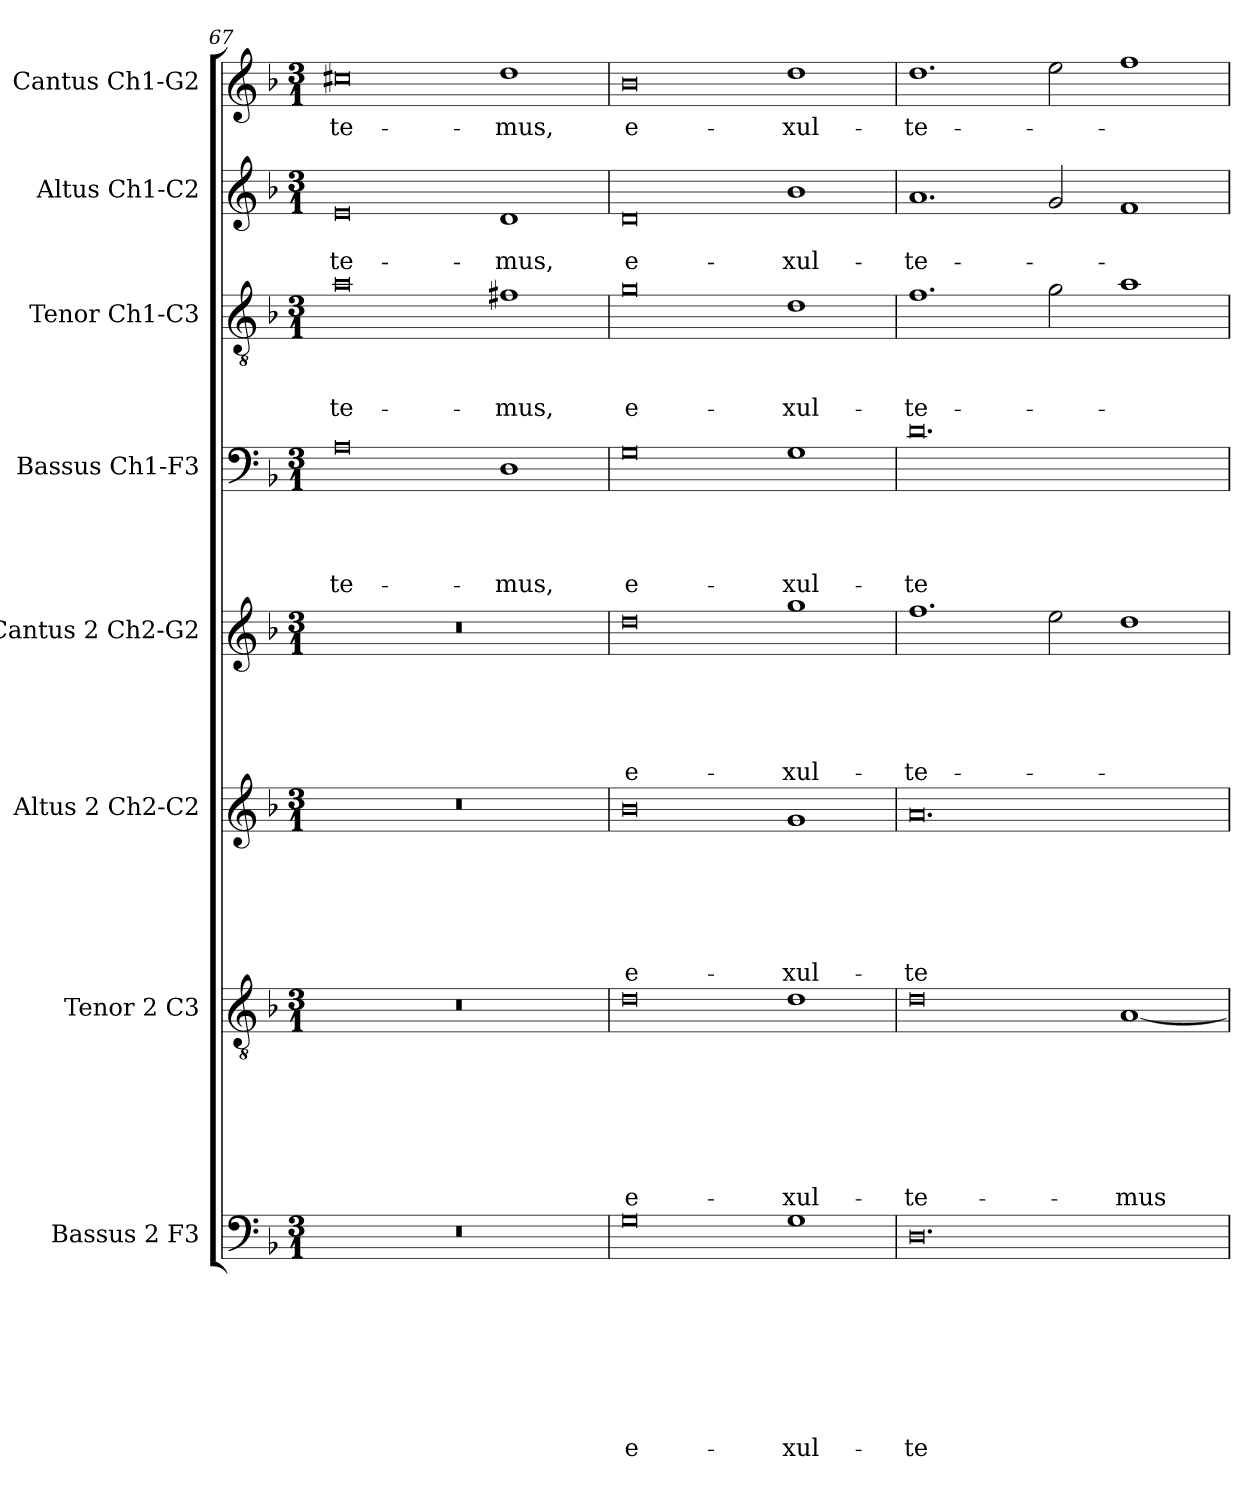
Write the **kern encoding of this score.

**kern	**text	**text	**text	**text	**text	**text	**text	**text	**kern	**text	**text	**text	**text	**text	**text	**text	**kern	**text	**text	**text	**text	**text	**text	**kern	**text	**text	**text	**text	**text	**kern	**text	**text	**text	**text	**kern	**text	**text	**text	**kern	**text	**text	**kern	**text
*part8	*part8	*part8	*part8	*part8	*part8	*part8	*part8	*part8	*part7	*part7	*part7	*part7	*part7	*part7	*part7	*part7	*part6	*part6	*part6	*part6	*part6	*part6	*part6	*part5	*part5	*part5	*part5	*part5	*part5	*part4	*part4	*part4	*part4	*part4	*part3	*part3	*part3	*part3	*part2	*part2	*part2	*part1	*part1
*staff8	*staff8	*staff8	*staff8	*staff8	*staff8	*staff8	*staff8	*staff8	*staff7	*staff7	*staff7	*staff7	*staff7	*staff7	*staff7	*staff7	*staff6	*staff6	*staff6	*staff6	*staff6	*staff6	*staff6	*staff5	*staff5	*staff5	*staff5	*staff5	*staff5	*staff4	*staff4	*staff4	*staff4	*staff4	*staff3	*staff3	*staff3	*staff3	*staff2	*staff2	*staff2	*staff1	*staff1
*I"Bassus 2 F3	*	*	*	*	*	*	*	*	*I"Tenor 2 C3	*	*	*	*	*	*	*	*I"Altus 2 Ch2-C2	*	*	*	*	*	*	*I"Cantus 2 Ch2-G2	*	*	*	*	*	*I"Bassus  Ch1-F3	*	*	*	*	*I"Tenor Ch1-C3	*	*	*	*I"Altus  Ch1-C2	*	*	*I"Cantus Ch1-G2	*
*I'B2	*	*	*	*	*	*	*	*	*I'T2	*	*	*	*	*	*	*	*I'A2	*	*	*	*	*	*	*I'C2	*	*	*	*	*	*I'B	*	*	*	*	*I'T	*	*	*	*I'A	*	*	*I'C	*
*clefF4	*	*	*	*	*	*	*	*	*clefGv2	*	*	*	*	*	*	*	*clefG2	*	*	*	*	*	*	*clefG2	*	*	*	*	*	*clefF4	*	*	*	*	*clefGv2	*	*	*	*clefG2	*	*	*clefG2	*
*k[b-]	*	*	*	*	*	*	*	*	*k[b-]	*	*	*	*	*	*	*	*k[b-]	*	*	*	*	*	*	*k[b-]	*	*	*	*	*	*k[b-]	*	*	*	*	*k[b-]	*	*	*	*k[b-]	*	*	*k[b-]	*
*F:	*	*	*	*	*	*	*	*	*F:	*	*	*	*	*	*	*	*F:	*	*	*	*	*	*	*F:	*	*	*	*	*	*F:	*	*	*	*	*F:	*	*	*	*F:	*	*	*F:	*
*M3/1	*	*	*	*	*	*	*	*	*M3/1	*	*	*	*	*	*	*	*M3/1	*	*	*	*	*	*	*M3/1	*	*	*	*	*	*M3/1	*	*	*	*	*M3/1	*	*	*	*M3/1	*	*	*M3/1	*
=67	=67	=67	=67	=67	=67	=67	=67	=67	=67	=67	=67	=67	=67	=67	=67	=67	=67	=67	=67	=67	=67	=67	=67	=67	=67	=67	=67	=67	=67	=67	=67	=67	=67	=67	=67	=67	=67	=67	=67	=67	=67	=67	=67
!	!	!	!	!	!	!	!	!	!	!	!	!	!	!	!	!	!	!	!	!	!	!	!	!	!	!	!	!	!	!	!	!	!	!LO:LY:b	!	!	!	!LO:LY:b	!	!	!LO:LY:b	!	!LO:LY:b
0.r	.	.	.	.	.	.	.	.	0.r	.	.	.	.	.	.	.	0.r	.	.	.	.	.	.	0.r	.	.	.	.	.	0A	.	.	.	-te-	0a	.	.	-te-	0e	.	-te-	0cc#X	-te-
!	!	!	!	!	!	!	!	!	!	!	!	!	!	!	!	!	!	!	!	!	!	!	!	!	!	!	!	!	!	!	!	!	!	!LO:LY:b	!	!	!	!LO:LY:b	!	!	!LO:LY:b	!	!LO:LY:b
.	.	.	.	.	.	.	.	.	.	.	.	.	.	.	.	.	.	.	.	.	.	.	.	.	.	.	.	.	.	1D	.	.	.	-mus,	1f#X	.	.	-mus,	1d	.	-mus,	1dd	-mus,
=68	=68	=68	=68	=68	=68	=68	=68	=68	=68	=68	=68	=68	=68	=68	=68	=68	=68	=68	=68	=68	=68	=68	=68	=68	=68	=68	=68	=68	=68	=68	=68	=68	=68	=68	=68	=68	=68	=68	=68	=68	=68	=68	=68
!	!	!	!	!	!	!	!	!LO:LY:b	!	!	!	!	!	!	!	!LO:LY:b	!	!	!	!	!	!	!LO:LY:b	!	!	!	!	!	!LO:LY:b	!	!	!	!	!LO:LY:b	!	!	!	!LO:LY:b	!	!	!LO:LY:b	!	!LO:LY:b
0G	.	.	.	.	.	.	.	e-	0d	.	.	.	.	.	.	e-	0b-	.	.	.	.	.	e-	0dd	.	.	.	.	e-	0G	.	.	.	e-	0g	.	.	e-	0d	.	e-	0b-	e-
!	!	!	!	!	!	!	!	!LO:LY:b	!	!	!	!	!	!	!	!LO:LY:b	!	!	!	!	!	!	!LO:LY:b	!	!	!	!	!	!LO:LY:b	!	!	!	!	!LO:LY:b	!	!	!	!LO:LY:b	!	!	!LO:LY:b	!	!LO:LY:b
1G	.	.	.	.	.	.	.	-xul-	1d	.	.	.	.	.	.	-xul-	1g	.	.	.	.	.	-xul-	1gg	.	.	.	.	-xul-	1G	.	.	.	-xul-	1d	.	.	-xul-	1b-	.	-xul-	1dd	-xul-
=69	=69	=69	=69	=69	=69	=69	=69	=69	=69	=69	=69	=69	=69	=69	=69	=69	=69	=69	=69	=69	=69	=69	=69	=69	=69	=69	=69	=69	=69	=69	=69	=69	=69	=69	=69	=69	=69	=69	=69	=69	=69	=69	=69
!	!	!	!	!	!	!	!	!LO:LY:b	!	!	!	!	!	!	!	!LO:LY:b	!	!	!	!	!	!	!LO:LY:b	!	!	!	!	!	!LO:LY:b	!	!	!	!	!LO:LY:b	!	!	!	!LO:LY:b	!	!	!LO:LY:b	!	!LO:LY:b
0.D	.	.	.	.	.	.	.	-te-	0d	.	.	.	.	.	.	-te-	0.a	.	.	.	.	.	-te-	1.ff	.	.	.	.	-te-	0.d	.	.	.	-te-	1.f	.	.	-te-	1.a	.	-te-	1.dd	-te-
.	.	.	.	.	.	.	.	.	.	.	.	.	.	.	.	.	.	.	.	.	.	.	.	2ee\	.	.	.	.	.	.	.	.	.	.	2g\	.	.	.	2g/	.	.	2ee\	.
!	!	!	!	!	!	!	!	!	!	!	!	!	!	!	!	!LO:LY:b	!	!	!	!	!	!	!	!	!	!	!	!	!	!	!	!	!	!	!	!	!	!	!	!	!	!	!
.	.	.	.	.	.	.	.	.	[1A	.	.	.	.	.	.	-mus	.	.	.	.	.	.	.	1dd	.	.	.	.	.	.	.	.	.	.	1a	.	.	.	1f	.	.	1ff	.
=	=	=	=	=	=	=	=	=	=	=	=	=	=	=	=	=	=	=	=	=	=	=	=	=	=	=	=	=	=	=	=	=	=	=	=	=	=	=	=	=	=	=	=
*-	*-	*-	*-	*-	*-	*-	*-	*-	*-	*-	*-	*-	*-	*-	*-	*-	*-	*-	*-	*-	*-	*-	*-	*-	*-	*-	*-	*-	*-	*-	*-	*-	*-	*-	*-	*-	*-	*-	*-	*-	*-	*-	*-
